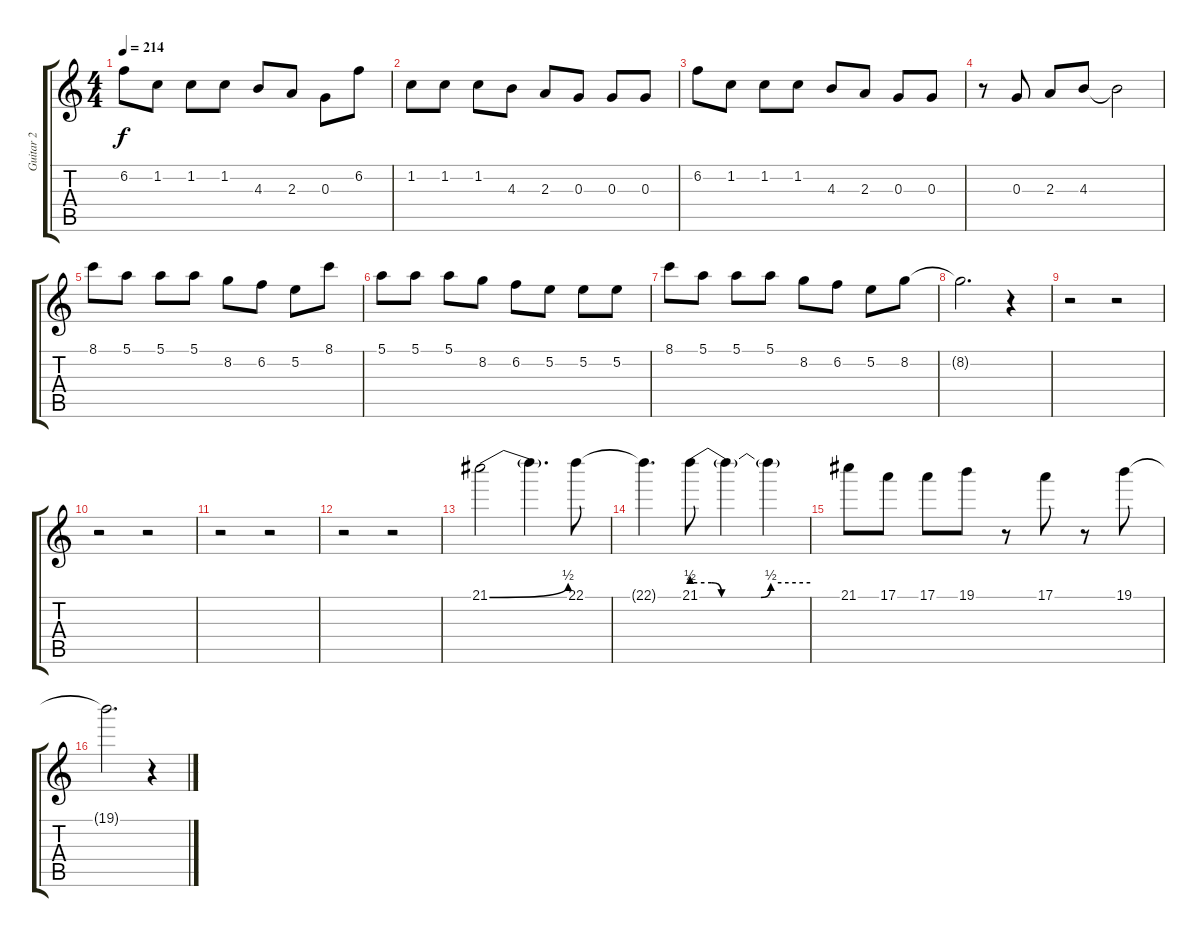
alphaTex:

\track ("Guitar 2" "Guitar 2") {instrument overdrivenguitar}
\staff {score tabs}
\tuning (E4 B3 G3 D3 A2 E2) {hide}
\ts (4 4)
\tempo 214
\clef g2
\ks c
6.2.8{dy f} 1.2.8 1.2.8 1.2.8 4.3.8 2.3.8 0.3.8 6.2.8 |
1.2.8 1.2.8 1.2.8 4.3.8 2.3.8 0.3.8 0.3.8 0.3.8 |
6.2.8 1.2.8 1.2.8 1.2.8 4.3.8 2.3.8 0.3.8 0.3.8 |
r.8 0.3.8 2.3.8 4.3.8 4.3{t}.2 |
8.1.8 5.1.8 5.1.8 5.1.8 8.2.8 6.2.8 5.2.8 8.1.8 |
5.1.8 5.1.8 5.1.8 8.2.8 6.2.8 5.2.8 5.2.8 5.2.8 |
8.1.8 5.1.8 5.1.8 5.1.8 8.2.8 6.2.8 5.2.8 8.2.8 |
8.2{t}.2{d} r.4 |
r.2 r.2 |
r.2 r.2 |
r.2 r.2 |
r.2 r.2 |
21.1{be (bend 0 0 60 2)}.2 21.1{t}.4{d} 22.1.8 |
22.1{t}.4{d} 21.1{be (custom 0 2 10 2 15 0 35 0 40 2 60 2)}.8 21.1{t}.4 21.1{t}.4 |
21.1.8 17.1.8 17.1.8 19.1.8 r.8 17.1.8 r.8 19.1.8 |
19.1{t}.2{d} r.4
